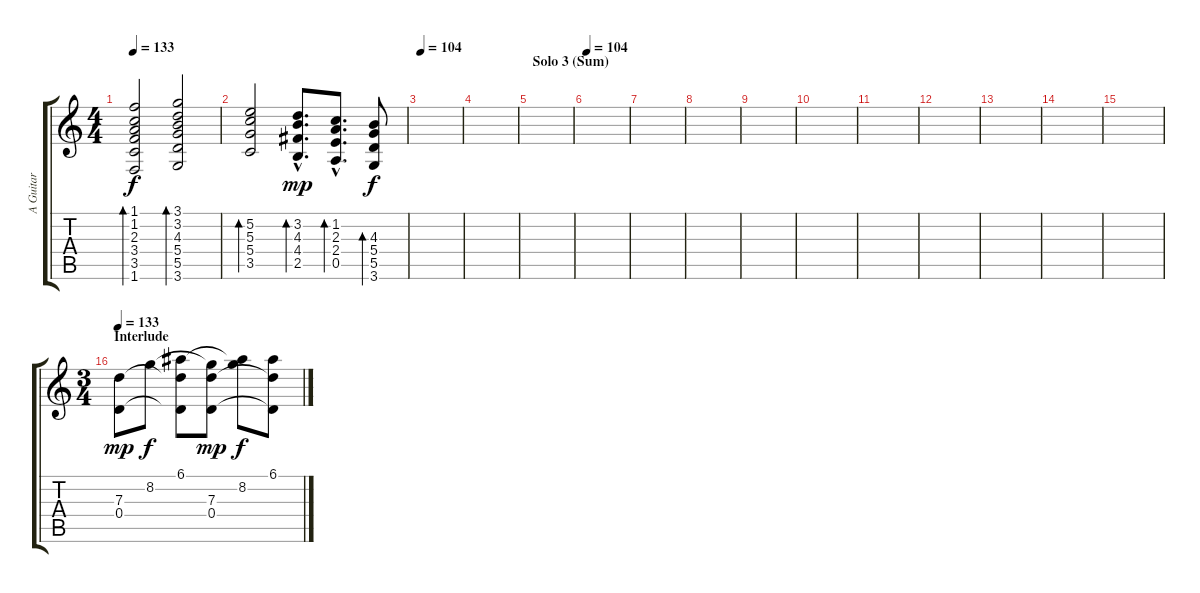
\track ("A Guitar" "A Guitar") {instrument acousticguitarsteel}
\staff {score tabs}
\tuning (E4 B3 G3 D3 A2 E2) {hide}
\ts (4 4)
\tempo 133
\clef g2
\ks c
(1.1 1.2 2.3 3.4 3.5 1.6).2{bd 120 dy f} (3.1 3.2 4.3 5.4 5.5 3.6).2{bd 120} |
(5.2 5.3 5.4 3.5).2{bd 120} (3.2{hac} 4.3{hac} 4.4{hac} 2.5{hac}).8{d bd 120 dy mp} (1.2{hac} 2.3{hac} 2.4{hac} 0.5{hac}).8{d bd 120} (4.3 5.4 5.5 3.6).8{bd 120 dy f} |
\tempo 104
|
|
\section ("" "Solo 3 (Sum) ")
|
\tempo 104
|
|
|
|
|
|
|
|
|
|
\ts (3 4)
\section ("" "Interlude ")
\tempo 133
(7.3 0.4).8{dy mp volume 14} 8.2.8{dy f} (6.1 7.3{t} 0.4{t}).8 (8.2{t} 7.3 0.4).8{dy mp} (6.1{t} 8.2).8{dy f} (6.1 7.3{t} 0.4{t}).8
